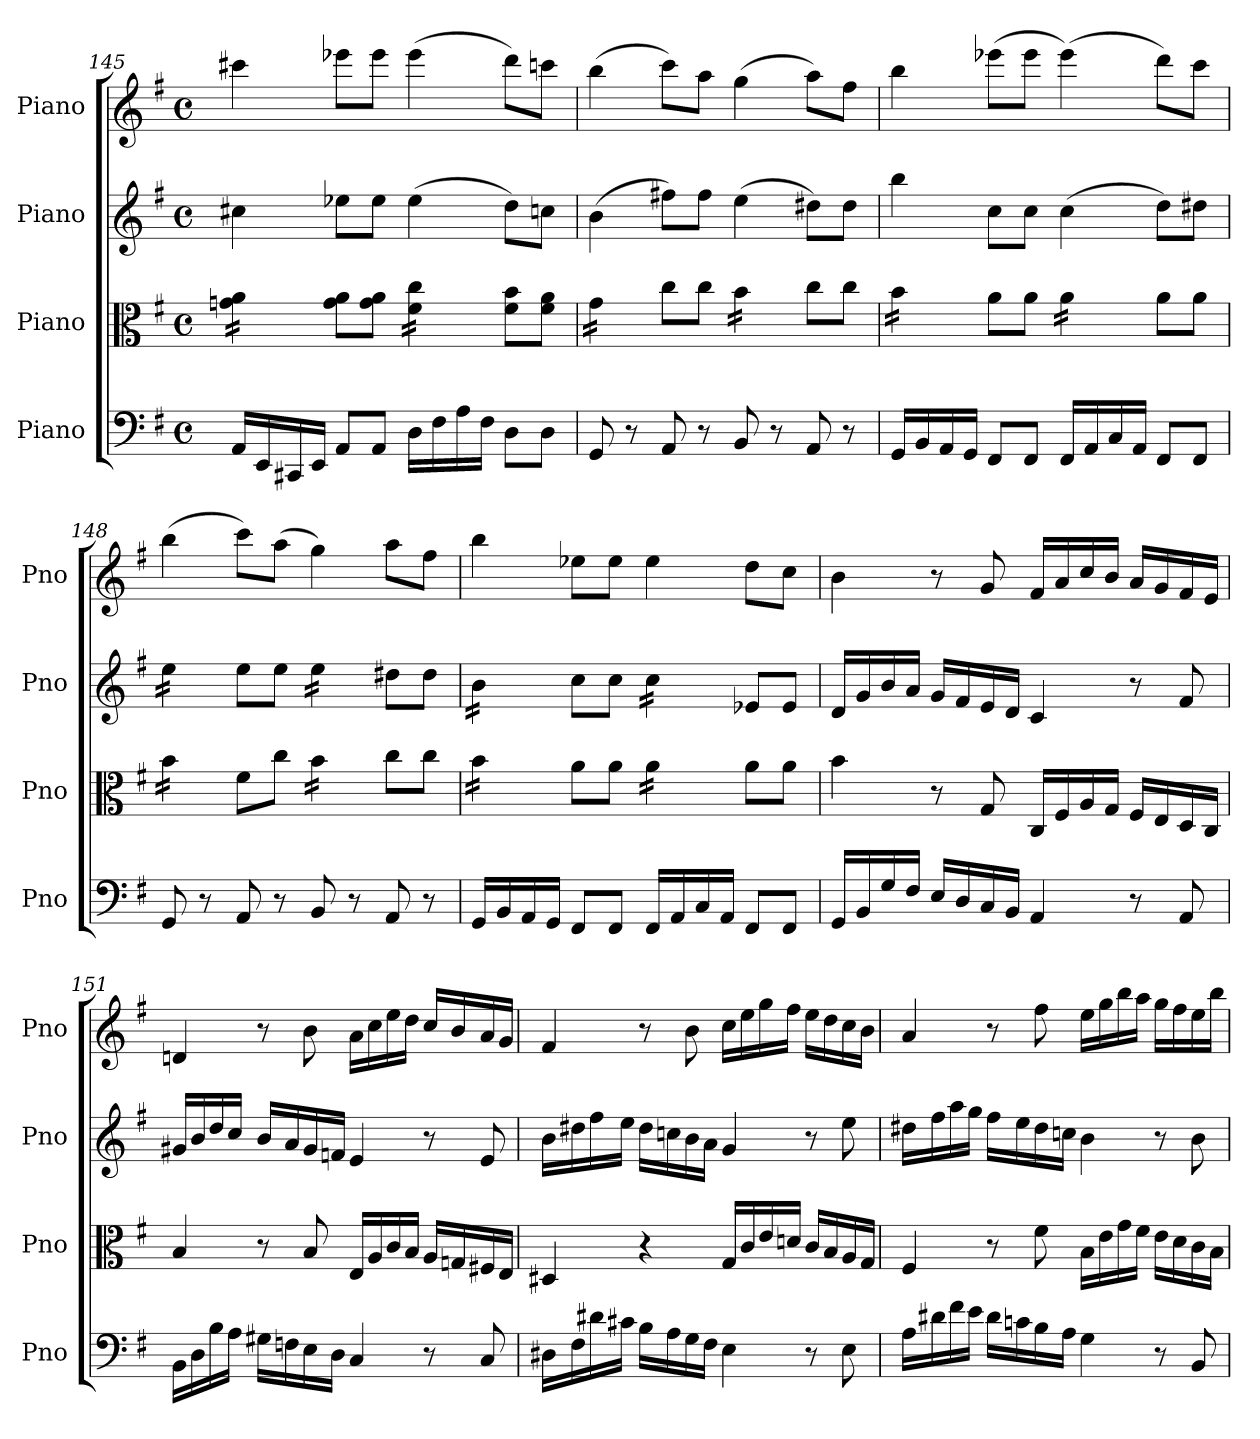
**kern	**kern	**kern	**kern
*part4	*part3	*part2	*part1
*staff4	*staff3	*staff2	*staff1
*I"Piano	*I"Piano	*I"Piano	*I"Piano
*I'Pno	*I'Pno	*I'Pno	*I'Pno
*clefF4	*clefC3	*clefG2	*clefG2
*k[f#]	*k[f#]	*k[f#]	*k[f#]
*M4/4	*M4/4	*M4/4	*M4/4
*met(c)	*met(c)	*met(c)	*met(c)
=145	=145	=145	=145
*	*tremolo	*	*
16AA/LL	16gn\ 16a\LL	4cc#X\	4ccc#X\
16EE/	16gn\ 16a\	.	.
16CC#X/	16gn\ 16a\	.	.
16EE/JJ	16gn\ 16a\JJ	.	.
*	*Xtremolo	*	*
8AA/L	8g\ 8a\L	8ee-X\L	8eee-X\L
8AA/J	8g\ 8a\J	8ee-\J	8eee-\J
*	*tremolo	*	*
16D\LL	16f#\ 16cc\LL	(4ee-\	(4eee-\
16F#\	16f#\ 16cc\	.	.
16A\	16f#\ 16cc\	.	.
16F#\JJ	16f#\ 16cc\JJ	.	.
*	*Xtremolo	*	*
8D\L	8f#\ 8b\L	8dd\L)	8ddd\L)
8D\J	8f#\ 8a\J	8ccn\J	8cccn\J
=146	=146	=146	=146
*	*tremolo	*	*
8GG/	16g\LL	(4b\	(4bb\
.	16g\	.	.
8r	16g\	.	.
.	16g\JJ	.	.
*	*Xtremolo	*	*
8AA/	8cc\L	8ff#X\L)	8ccc\L)
8r	8cc\J	8ff#\J	8aa\J
*	*tremolo	*	*
8BB/	16b\LL	(4ee\	(4gg\
.	16b\	.	.
8r	16b\	.	.
.	16b\JJ	.	.
*	*Xtremolo	*	*
8AA/	8cc\L	8dd#X\L)	8aa\L)
8r	8cc\J	8dd#\J	8ff#\J
=147	=147	=147	=147
*	*tremolo	*	*
16GG/LL	16b\LL	4bb\	4bb\
16BB/	16b\	.	.
16AA/	16b\	.	.
16GG/JJ	16b\JJ	.	.
*	*Xtremolo	*	*
8FF#/L	8a\L	8cc\L	(8eee-X\L
8FF#/J	8a\J	8cc\J	8eee-\J
*	*tremolo	*	*
16FF#/LL	16a\LL	(4cc\	(4eee-\)
16AA/	16a\	.	.
16C/	16a\	.	.
16AA/JJ	16a\JJ	.	.
*	*Xtremolo	*	*
8FF#/L	8a\L	8dd\L)	8ddd\L)
8FF#/J	8a\J	8dd#X\J	8ccc\J
=148	=148	=148	=148
*	*tremolo	*	*
*	*	*tremolo	*
8GG/	16b\LL	16ee\LL	(4bb\
.	16b\	16ee\	.
8r	16b\	16ee\	.
.	16b\JJ	16ee\JJ	.
*	*	*Xtremolo	*
*	*Xtremolo	*	*
8AA/	8f#\L	8ee\L	8ccc\L)
8r	8cc\J	8ee\J	(8aa\J
*	*tremolo	*	*
*	*	*tremolo	*
8BB/	16b\LL	16ee\LL	4gg\)
.	16b\	16ee\	.
8r	16b\	16ee\	.
.	16b\JJ	16ee\JJ	.
*	*	*Xtremolo	*
*	*Xtremolo	*	*
8AA/	8cc\L	8dd#X\L	8aa\L
8r	8cc\J	8dd#\J	8ff#\J
=149	=149	=149	=149
*	*tremolo	*	*
*	*	*tremolo	*
16GG/LL	16b\LL	16b\LL	4bb\
16BB/	16b\	16b\	.
16AA/	16b\	16b\	.
16GG/JJ	16b\JJ	16b\JJ	.
*	*	*Xtremolo	*
*	*Xtremolo	*	*
8FF#/L	8a\L	8cc\L	8ee-X\L
8FF#/J	8a\J	8cc\J	8ee-\J
*	*tremolo	*	*
*	*	*tremolo	*
16FF#/LL	16a\LL	16cc\LL	4ee-\
16AA/	16a\	16cc\	.
16C/	16a\	16cc\	.
16AA/JJ	16a\JJ	16cc\JJ	.
*	*	*Xtremolo	*
*	*Xtremolo	*	*
8FF#/L	8a\L	8e-X/L	8dd\L
8FF#/J	8a\J	8e-/J	8cc\J
!!LO:PB:g=z
=150	=150	=150	=150
16GG/LL	4b\	16d/LL	4b\
16BB/	.	16g/	.
16G/	.	16b/	.
16F#/JJ	.	16a/JJ	.
16E/LL	8r	16g/LL	8r
16D/	.	16f#/	.
16C/	8G/	16e/	8g/
16BB/JJ	.	16d/JJ	.
4AA/	16C/LL	4c/	16f#/LL
.	16F#/	.	16a/
.	16A/	.	16cc/
.	16G/JJ	.	16b/JJ
8r	16F#/LL	8r	16a/LL
.	16E/	.	16g/
8AA/	16D/	8f#/	16f#/
.	16C/JJ	.	16e/JJ
=151	=151	=151	=151
16BB\LL	4B/	16g#X/LL	4dn/
16D\	.	16b/	.
16B\	.	16dd/	.
16A\JJ	.	16cc/JJ	.
16G#X\LL	8r	16b/LL	8r
16Fn\	.	16a/	.
16E\	8B/	16g#/	8b\
16D\JJ	.	16fn/JJ	.
4C/	16E/LL	4e/	16a\LL
.	16A/	.	16cc\
.	16c/	.	16ee\
.	16B/JJ	.	16dd\JJ
8r	16A/LL	8r	16cc/LL
.	16Gn/	.	16b/
8C/	16F#X/	8e/	16a/
.	16E/JJ	.	16g/JJ
=152	=152	=152	=152
16D#X\LL	4D#X/	16b\LL	4f#/
16F#\	.	16dd#X\	.
16d#X\	.	16ff#\	.
16c#X\JJ	.	16ee\JJ	.
16B\LL	4r	16dd#\LL	8r
16A\	.	16ccn\	.
16G\	.	16b\	8b\
16F#\JJ	.	16a\JJ	.
4E\	16G/LL	4g/	16cc\LL
.	16c/	.	16ee\
.	16e/	.	16gg\
.	16dn/JJ	.	16ff#\JJ
8r	16c/LL	8r	16ee\LL
.	16B/	.	16dd\
8E\	16A/	8ee\	16cc\
.	16G/JJ	.	16b\JJ
=153	=153	=153	=153
16A\LL	4F#/	16dd#X\LL	4a/
16d#X\	.	16ff#\	.
16f#\	.	16aa\	.
16e\JJ	.	16gg\JJ	.
16d#\LL	8r	16ff#\LL	8r
16cn\	.	16ee\	.
16B\	8f#\	16dd#\	8ff#\
16A\JJ	.	16ccn\JJ	.
4G\	16B\LL	4b\	16ee\LL
.	16e\	.	16gg\
.	16g\	.	16bb\
.	16f#\JJ	.	16aa\JJ
8r	16e\LL	8r	16gg\LL
.	16d\	.	16ff#\
8BB/	16c\	8b\	16ee\
.	16B\JJ	.	16bb\JJ
=	=	=	=
*-	*-	*-	*-
